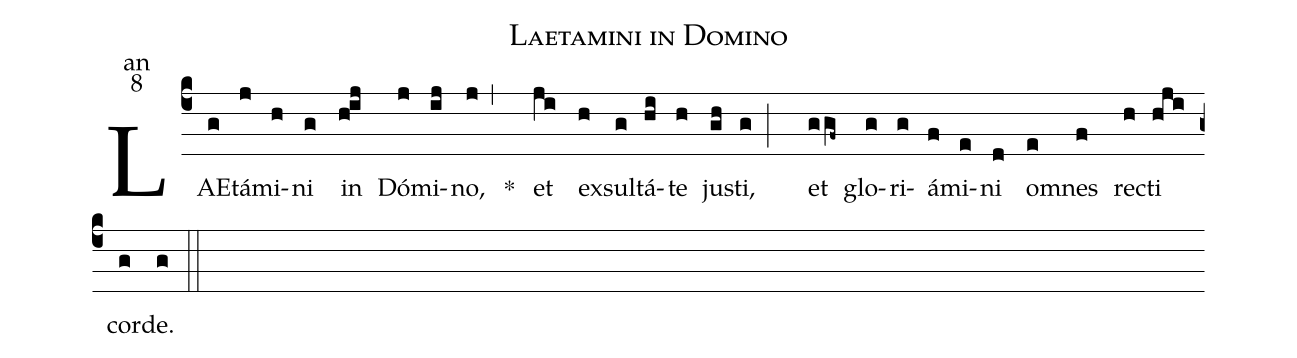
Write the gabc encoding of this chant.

name:Laetamini in Domino;
office-part:an;
mode:8;
%%
(c4)LAE(g)tá(j)mi(h)ni(g) in(hij) Dó(j)mi(ij)no,(j,) *() et(ji) ex(h)sul(g)tá(hi)te(h) ju(gh)sti,(g;) et(ggf~) glo(g)ri(g)á(f)mi(e)ni(d) om(e)nes(f) re(h)cti(hji) cor(g)de.(g::)
